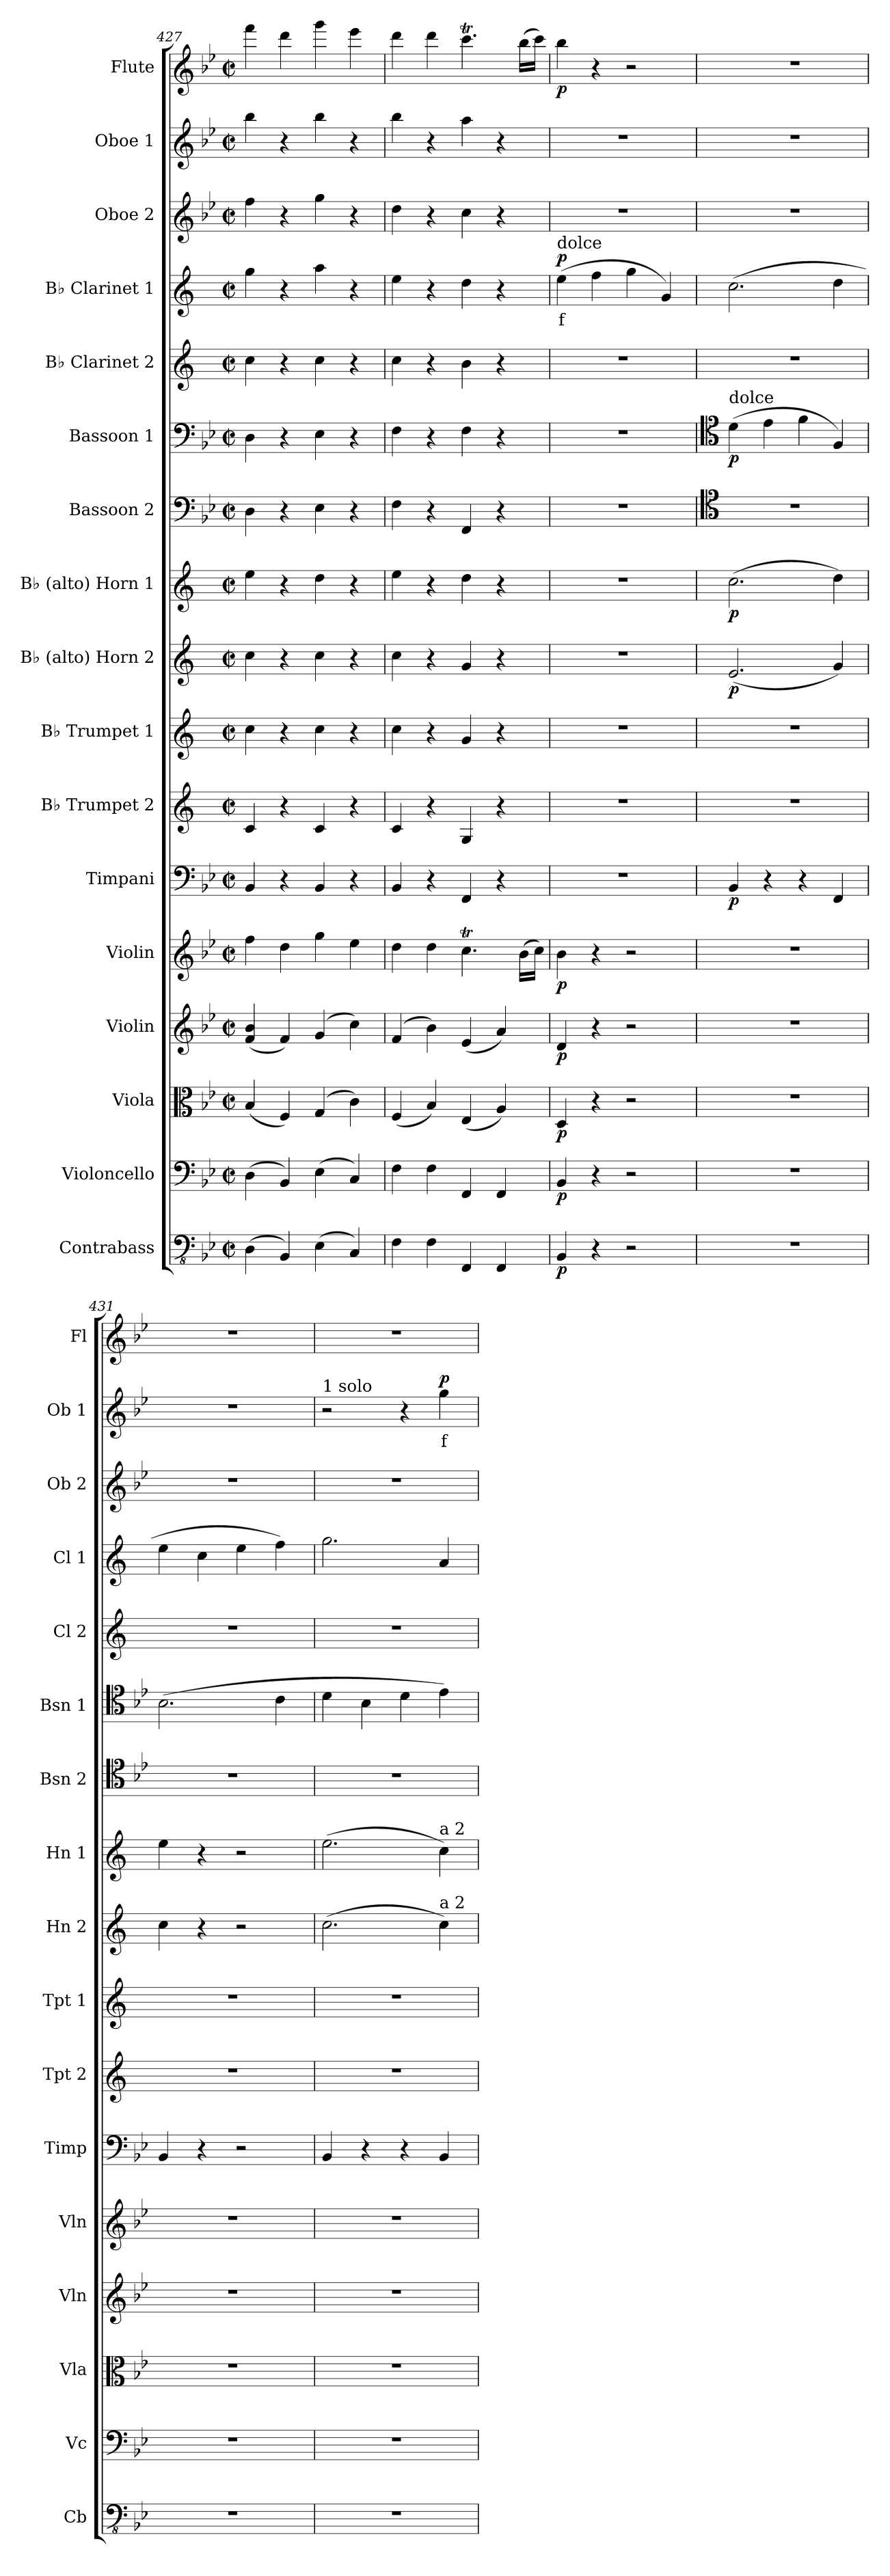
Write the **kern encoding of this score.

**kern	**dynam	**kern	**dynam	**kern	**dynam	**kern	**dynam	**kern	**dynam	**kern	**dynam	**kern	**kern	**kern	**dynam	**kern	**dynam	**kern	**kern	**dynam	**kern	**kern	**text	**dynam	**kern	**kern	**text	**dynam	**kern	**dynam
*part17	*part17	*part16	*part16	*part15	*part15	*part14	*part14	*part13	*part13	*part12	*part12	*part11	*part10	*part9	*part9	*part8	*part8	*part7	*part6	*part6	*part5	*part4	*part4	*part4	*part3	*part2	*part2	*part2	*part1	*part1
*staff17	*staff17	*staff16	*staff16	*staff15	*staff15	*staff14	*staff14	*staff13	*staff13	*staff12	*staff12	*staff11	*staff10	*staff9	*staff9	*staff8	*staff8	*staff7	*staff6	*staff6	*staff5	*staff4	*staff4	*staff4	*staff3	*staff2	*staff2	*staff2	*staff1	*staff1
*I"Contrabass	*	*I"Violoncello	*	*I"Viola	*	*I"Violin	*	*I"Violin	*	*I"Timpani	*	*I"B♭ Trumpet 2	*I"B♭ Trumpet 1	*I"B♭ (alto) Horn 2	*	*I"B♭ (alto) Horn 1	*	*I"Bassoon 2	*I"Bassoon 1	*	*I"B♭ Clarinet 2	*I"B♭ Clarinet 1	*	*	*I"Oboe 2	*I"Oboe 1	*	*	*I"Flute	*
*I'Cb	*	*I'Vc	*	*I'Vla	*	*I'Vln	*	*I'Vln	*	*I'Timp	*	*I'Tpt 2	*I'Tpt 1	*I'Hn 2	*	*I'Hn 1	*	*I'Bsn 2	*I'Bsn 1	*	*I'Cl 2	*I'Cl 1	*	*	*I'Ob 2	*I'Ob 1	*	*	*I'Fl	*
*clefFv4	*	*clefF4	*	*clefC3	*	*clefG2	*	*clefG2	*	*clefF4	*	*clefG2	*clefG2	*clefG2	*	*clefG2	*	*clefF4	*clefF4	*	*clefG2	*clefG2	*	*	*clefG2	*clefG2	*	*	*clefG2	*
*	*	*	*	*	*	*	*	*	*	*	*	*ITrd1c2	*ITrd1c2	*ITrd1c2	*	*ITrd1c2	*	*	*	*	*ITrd1c2	*ITrd1c2	*	*	*	*	*	*	*	*
*k[b-e-]	*	*k[b-e-]	*	*k[b-e-]	*	*k[b-e-]	*	*k[b-e-]	*	*k[b-e-]	*	*k[b-e-]	*k[b-e-]	*k[b-e-]	*	*k[b-e-]	*	*k[b-e-]	*k[b-e-]	*	*k[b-e-]	*k[b-e-]	*	*	*k[b-e-]	*k[b-e-]	*	*	*k[b-e-]	*
*M2/2	*	*M2/2	*	*M2/2	*	*M2/2	*	*M2/2	*	*M2/2	*	*M2/2	*M2/2	*M2/2	*	*M2/2	*	*M2/2	*M2/2	*	*M2/2	*M2/2	*	*	*M2/2	*M2/2	*	*	*M2/2	*
*met(c|)	*	*met(c|)	*	*met(c|)	*	*met(c|)	*	*met(c|)	*	*met(c|)	*	*met(c|)	*met(c|)	*met(c|)	*	*met(c|)	*	*met(c|)	*met(c|)	*	*met(c|)	*met(c|)	*	*	*met(c|)	*met(c|)	*	*	*met(c|)	*
=427	=427	=427	=427	=427	=427	=427	=427	=427	=427	=427	=427	=427	=427	=427	=427	=427	=427	=427	=427	=427	=427	=427	=427	=427	=427	=427	=427	=427	=427	=427
(>4DD\	.	(>4D\	.	(<4B-/	.	(<4f/ 4b-/	.	4ff\	.	4BB-/	.	4B-/	4b-\	4b-\	.	4dd\	.	4D\	4D\	.	4b-\	4ff\	.	.	4ff\	4bb-\	.	.	4fff\	.
4BBB-/)	.	4BB-/)	.	4F/)	.	4f/)	.	4dd\	.	4r	.	4r	4r	4r	.	4r	.	4r	4r	.	4r	4r	.	.	4r	4r	.	.	4ddd\	.
(>4EE-\	.	(>4E-\	.	(>4G/	.	(>4g/	.	4gg\	.	4BB-/	.	4B-/	4b-\	4b-\	.	4cc\	.	4E-\	4E-\	.	4b-\	4gg\	.	.	4gg\	4bb-\	.	.	4ggg\	.
4CC/)	.	4C/)	.	4c\)	.	4cc\)	.	4ee-\	.	4r	.	4r	4r	4r	.	4r	.	4r	4r	.	4r	4r	.	.	4r	4r	.	.	4eee-\	.
=428	=428	=428	=428	=428	=428	=428	=428	=428	=428	=428	=428	=428	=428	=428	=428	=428	=428	=428	=428	=428	=428	=428	=428	=428	=428	=428	=428	=428	=428	=428
4FF\	.	4F\	.	(<4F/	.	(>4f/	.	4dd\	.	4BB-/	.	4B-/	4b-\	4b-\	.	4dd\	.	4F\	4F\	.	4b-\	4dd\	.	.	4dd\	4bb-\	.	.	4ddd\	.
4FF\	.	4F\	.	4B-/)	.	4b-\)	.	4dd\	.	4r	.	4r	4r	4r	.	4r	.	4r	4r	.	4r	4r	.	.	4r	4r	.	.	4ddd\	.
4FFF/	.	4FF/	.	(<4E-/	.	(<4e-/	.	4.ccT\	.	4FF/	.	4F/	4f/	4f/	.	4cc\	.	4FF/	4F\	.	4a\	4cc\	.	.	4cc\	4aa\	.	.	4.cccT\	.
4FFF/	.	4FF/	.	4A/)	.	4a/)	.	.	.	4r	.	4r	4r	4r	.	4r	.	4r	4r	.	4r	4r	.	.	4r	4r	.	.	.	.
.	.	.	.	.	.	.	.	(>16b-\LL	.	.	.	.	.	.	.	.	.	.	.	.	.	.	.	.	.	.	.	.	(>16bb-\LL	.
.	.	.	.	.	.	.	.	16cc\JJ)	.	.	.	.	.	.	.	.	.	.	.	.	.	.	.	.	.	.	.	.	16ccc\JJ)	.
=429	=429	=429	=429	=429	=429	=429	=429	=429	=429	=429	=429	=429	=429	=429	=429	=429	=429	=429	=429	=429	=429	=429	=429	=429	=429	=429	=429	=429	=429	=429
!	!	!	!	!	!	!	!	!	!	!	!	!	!	!	!	!	!	!	!	!	!	!LO:TX:a:t=dolce	!	!	!	!	!	!	!	!
!	!LO:DY:b	!	!LO:DY:b	!	!LO:DY:b	!	!LO:DY:b	!	!LO:DY:b	!	!	!	!	!	!	!	!	!	!	!	!	!	!LO:LY:b:color=#FF0000	!LO:DY:b	!	!	!	!	!	!LO:DY:b
4BBB-/	p	4BB-/	p	4D/	p	4d/	p	4b-\	p	1r	.	1r	1r	1r	.	1r	.	1r	1r	.	1r	(>4dd\	f	p	1r	1r	.	.	4bb-\	p
4r	.	4r	.	4r	.	4r	.	4r	.	.	.	.	.	.	.	.	.	.	.	.	.	4ee-\	.	.	.	.	.	.	4r	.
2r	.	2r	.	2r	.	2r	.	2r	.	.	.	.	.	.	.	.	.	.	.	.	.	4ff\	.	.	.	.	.	.	2r	.
.	.	.	.	.	.	.	.	.	.	.	.	.	.	.	.	.	.	.	.	.	.	4f/)	.	.	.	.	.	.	.	.
=430	=430	=430	=430	=430	=430	=430	=430	=430	=430	=430	=430	=430	=430	=430	=430	=430	=430	=430	=430	=430	=430	=430	=430	=430	=430	=430	=430	=430	=430	=430
*	*	*	*	*	*	*	*	*	*	*	*	*	*	*	*	*	*	*clefC4	*clefC4	*	*	*	*	*	*	*	*	*	*	*
!	!	!	!	!	!	!	!	!	!	!	!	!	!	!	!	!	!	!	!LO:TX:a:t=dolce	!	!	!	!	!	!	!	!	!	!	!
!	!	!	!	!	!	!	!	!	!	!	!LO:DY:b	!	!	!	!LO:DY:b	!	!LO:DY:b	!	!	!LO:DY:b	!	!	!	!	!	!	!	!	!	!
1r	.	1r	.	1r	.	1r	.	1r	.	4BB-/	p	1r	1r	(<2.d/	p	(>2.b-\	p	1r	(>4d\	p	1r	(>2.b-\	.	.	1r	1r	.	.	1r	.
.	.	.	.	.	.	.	.	.	.	4r	.	.	.	.	.	.	.	.	4e-\	.	.	.	.	.	.	.	.	.	.	.
.	.	.	.	.	.	.	.	.	.	4r	.	.	.	.	.	.	.	.	4f\	.	.	.	.	.	.	.	.	.	.	.
.	.	.	.	.	.	.	.	.	.	4FF/	.	.	.	4f/)	.	4cc\)	.	.	4F/)	.	.	4cc\	.	.	.	.	.	.	.	.
=431	=431	=431	=431	=431	=431	=431	=431	=431	=431	=431	=431	=431	=431	=431	=431	=431	=431	=431	=431	=431	=431	=431	=431	=431	=431	=431	=431	=431	=431	=431
1r	.	1r	.	1r	.	1r	.	1r	.	4BB-/	.	1r	1r	4b-\	.	4dd\	.	1r	(>2.B-\	.	1r	4dd\	.	.	1r	1r	.	.	1r	.
.	.	.	.	.	.	.	.	.	.	4r	.	.	.	4r	.	4r	.	.	.	.	.	4b-\	.	.	.	.	.	.	.	.
.	.	.	.	.	.	.	.	.	.	2r	.	.	.	2r	.	2r	.	.	.	.	.	4dd\	.	.	.	.	.	.	.	.
.	.	.	.	.	.	.	.	.	.	.	.	.	.	.	.	.	.	.	4c\	.	.	4ee-\)	.	.	.	.	.	.	.	.
=432	=432	=432	=432	=432	=432	=432	=432	=432	=432	=432	=432	=432	=432	=432	=432	=432	=432	=432	=432	=432	=432	=432	=432	=432	=432	=432	=432	=432	=432	=432
!	!	!	!	!	!	!	!	!	!	!	!	!	!	!	!	!	!	!	!	!	!	!	!	!	!	!LO:TX:a:t=1 solo	!	!	!	!
1r	.	1r	.	1r	.	1r	.	1r	.	4BB-/	.	1r	1r	(>2.b-\	.	(>2.dd\	.	1r	4d\	.	1r	2.ff\	.	.	1r	2r	.	.	1r	.
.	.	.	.	.	.	.	.	.	.	4r	.	.	.	.	.	.	.	.	4B-\	.	.	.	.	.	.	.	.	.	.	.
.	.	.	.	.	.	.	.	.	.	4r	.	.	.	.	.	.	.	.	4d\	.	.	.	.	.	.	4r	.	.	.	.
!	!	!	!	!	!	!	!	!	!	!	!	!	!	!	!	!LO:TX:a:t=a 2	!	!	!	!	!	!	!	!	!	!	!	!	!	!
!	!	!	!	!	!	!	!	!	!	!	!	!	!	!LO:TX:a:t=a 2	!	!	!	!	!	!	!	!	!	!	!	!	!	!	!	!
!	!	!	!	!	!	!	!	!	!	!	!	!	!	!	!	!	!	!	!	!	!	!	!	!	!	!	!LO:LY:b:color=#FF0000	!LO:DY:b	!	!
.	.	.	.	.	.	.	.	.	.	4BB-/	.	.	.	4b-\)	.	4b-\)	.	.	4e-\)	.	.	4g/	.	.	.	4gg\	f	p	.	.
=	=	=	=	=	=	=	=	=	=	=	=	=	=	=	=	=	=	=	=	=	=	=	=	=	=	=	=	=	=	=
*-	*-	*-	*-	*-	*-	*-	*-	*-	*-	*-	*-	*-	*-	*-	*-	*-	*-	*-	*-	*-	*-	*-	*-	*-	*-	*-	*-	*-	*-	*-
